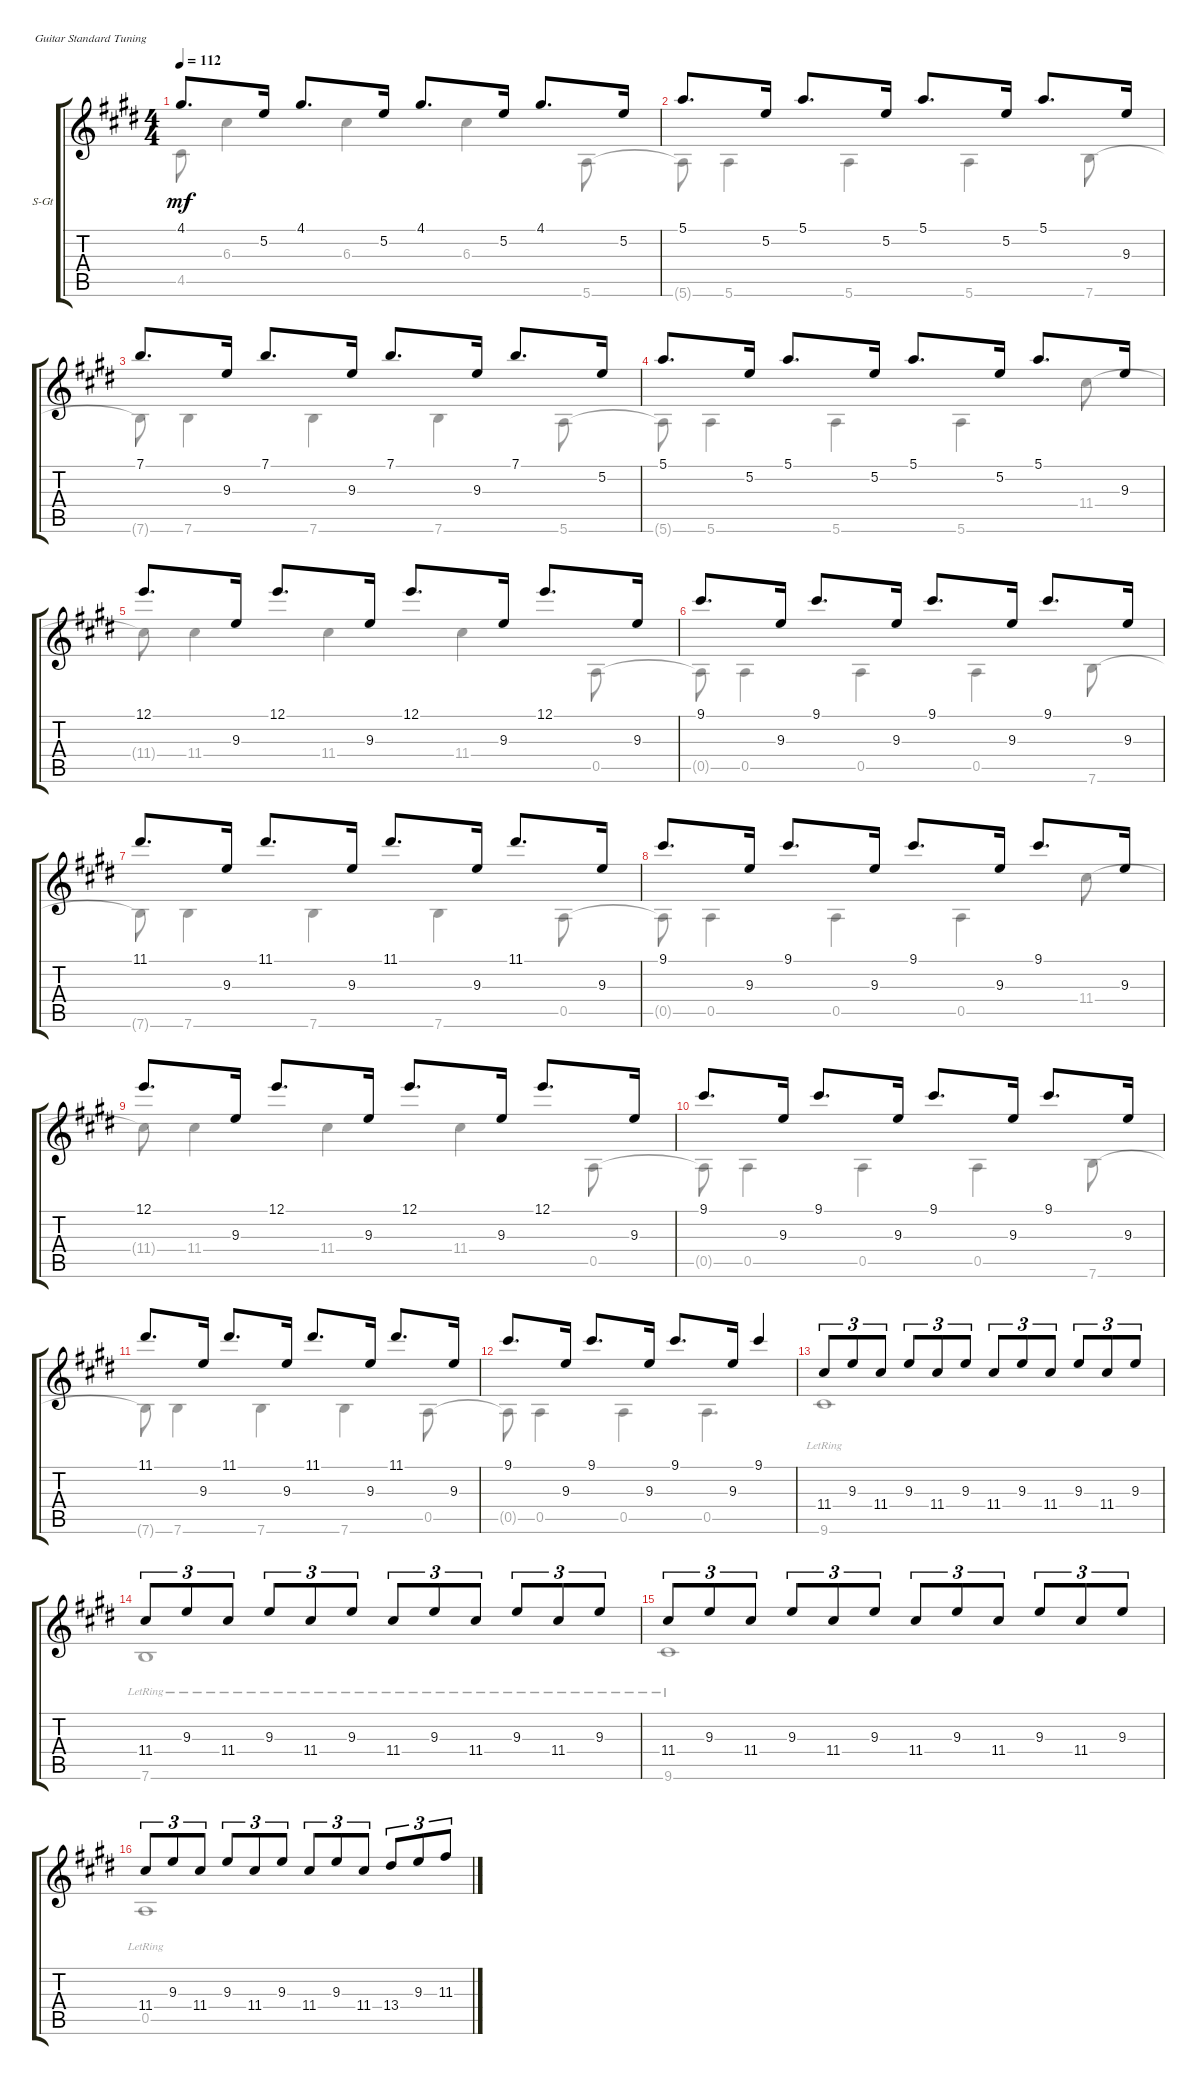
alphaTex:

\defaultSystemsLayout 4
\bracketExtendMode groupsimilarinstruments
\firstSystemTrackNameOrientation horizontal
\otherSystemsTrackNameOrientation horizontal
\track ("Steel Guitar" "S-Gt") {instrument acousticguitarsteel}
\staff {score tabs}
\tuning (E4 B3 G3 D3 A2 E2)
\voice
\ts (4 4)
\tempo 112
\clef g2
\scale
0.5
\ks c#minor
4.1.8{d dy mf} 5.2.16 4.1.8{d} 5.2.16 4.1.8{d} 5.2.16 4.1.8{d} 5.2.16 |
\scale
0.5 5.1.8{d} 5.2.16 5.1.8{d} 5.2.16 5.1.8{d} 5.2.16 5.1.8{d} 9.3.16 |
\scale
0.5 7.1.8{d} 9.3.16 7.1.8{d} 9.3.16 7.1.8{d} 9.3.16 7.1.8{d} 5.2.16 |
\scale
0.5 5.1.8{d} 5.2.16 5.1.8{d} 5.2.16 5.1.8{d} 5.2.16 5.1.8{d} 9.3.16 |
\scale
0.5 12.1.8{d} 9.3.16 12.1.8{d} 9.3.16 12.1.8{d} 9.3.16 12.1.8{d} 9.3.16 |
\scale
0.5 9.1.8{d} 9.3.16 9.1.8{d} 9.3.16 9.1.8{d} 9.3.16 9.1.8{d} 9.3.16 |
\scale
0.5 11.1.8{d} 9.3.16 11.1.8{d} 9.3.16 11.1.8{d} 9.3.16 11.1.8{d} 9.3.16 |
\scale
0.5 9.1.8{d} 9.3.16 9.1.8{d} 9.3.16 9.1.8{d} 9.3.16 9.1.8{d} 9.3.16 |
\scale
0.5 12.1.8{d} 9.3.16 12.1.8{d} 9.3.16 12.1.8{d} 9.3.16 12.1.8{d} 9.3.16 |
\scale
0.5 9.1.8{d} 9.3.16 9.1.8{d} 9.3.16 9.1.8{d} 9.3.16 9.1.8{d} 9.3.16 |
\scale
0.51462 11.1.8{d} 9.3.16 11.1.8{d} 9.3.16 11.1.8{d} 9.3.16 11.1.8{d} 9.3.16 |
\scale
0.48538 9.1.8{d} 9.3.16 9.1.8{d} 9.3.16 9.1.8{d} 9.3.16 9.1.4 |
\scale
0.5 11.4.8{tu (3 2)} 9.3.8{tu (3 2)} 11.4.8{tu (3 2)} 9.3.8{tu (3 2)} 11.4.8{tu (3 2)} 9.3.8{tu (3 2)} 11.4.8{tu (3 2)} 9.3.8{tu (3 2)} 11.4.8{tu (3 2)} 9.3.8{tu (3 2)} 11.4.8{tu (3 2)} 9.3.8{tu (3 2)} |
\scale
0.5 11.4.8{tu (3 2)} 9.3.8{tu (3 2)} 11.4.8{tu (3 2)} 9.3.8{tu (3 2)} 11.4.8{tu (3 2)} 9.3.8{tu (3 2)} 11.4.8{tu (3 2)} 9.3.8{tu (3 2)} 11.4.8{tu (3 2)} 9.3.8{tu (3 2)} 11.4.8{tu (3 2)} 9.3.8{tu (3 2)} |
\scale
0.5 11.4.8{tu (3 2)} 9.3.8{tu (3 2)} 11.4.8{tu (3 2)} 9.3.8{tu (3 2)} 11.4.8{tu (3 2)} 9.3.8{tu (3 2)} 11.4.8{tu (3 2)} 9.3.8{tu (3 2)} 11.4.8{tu (3 2)} 9.3.8{tu (3 2)} 11.4.8{tu (3 2)} 9.3.8{tu (3 2)} |
\scale
0.5 11.4.8{tu (3 2)} 9.3.8{tu (3 2)} 11.4.8{tu (3 2)} 9.3.8{tu (3 2)} 11.4.8{tu (3 2)} 9.3.8{tu (3 2)} 11.4.8{tu (3 2)} 9.3.8{tu (3 2)} 11.4.8{tu (3 2)} 13.4.8{tu (3 2)} 9.3.8{tu (3 2)} 11.3.8{tu (3 2)}
\voice
\clef g2
\ottava regular
\simile none
\scale
0.5
\ks c#minor
4.5.8{dy mf} 6.3.4 6.3.4 6.3.4 5.6.8 |
\scale
0.5 5.6{t}.8 5.6.4 5.6.4 5.6.4 7.6.8 |
\scale
0.5 7.6{t}.8 7.6.4 7.6.4 7.6.4 5.6.8 |
\scale
0.5 5.6{t}.8 5.6.4 5.6.4 5.6.4 11.4.8 |
\scale
0.5 11.4{t}.8 11.4.4 11.4.4 11.4.4 0.5.8 |
\scale
0.5 0.5{t}.8 0.5.4 0.5.4 0.5.4 7.6.8 |
\scale
0.5 7.6{t}.8 7.6.4 7.6.4 7.6.4 0.5.8 |
\scale
0.5 0.5{t}.8 0.5.4 0.5.4 0.5.4 11.4.8 |
\scale
0.5 11.4{t}.8 11.4.4 11.4.4 11.4.4 0.5.8 |
\scale
0.5 0.5{t}.8 0.5.4 0.5.4 0.5.4 7.6.8 |
\scale
0.51462 7.6{t}.8 7.6.4 7.6.4 7.6.4 0.5.8 |
\scale
0.48538 0.5{t}.8 0.5.4 0.5.4 0.5.4{d} |
\scale
0.5 9.6{lr}.1 |
\scale
0.5 7.6{lr}.1 |
\scale
0.5 9.6{lr}.1 |
\scale
0.5 0.5{lr}.1
